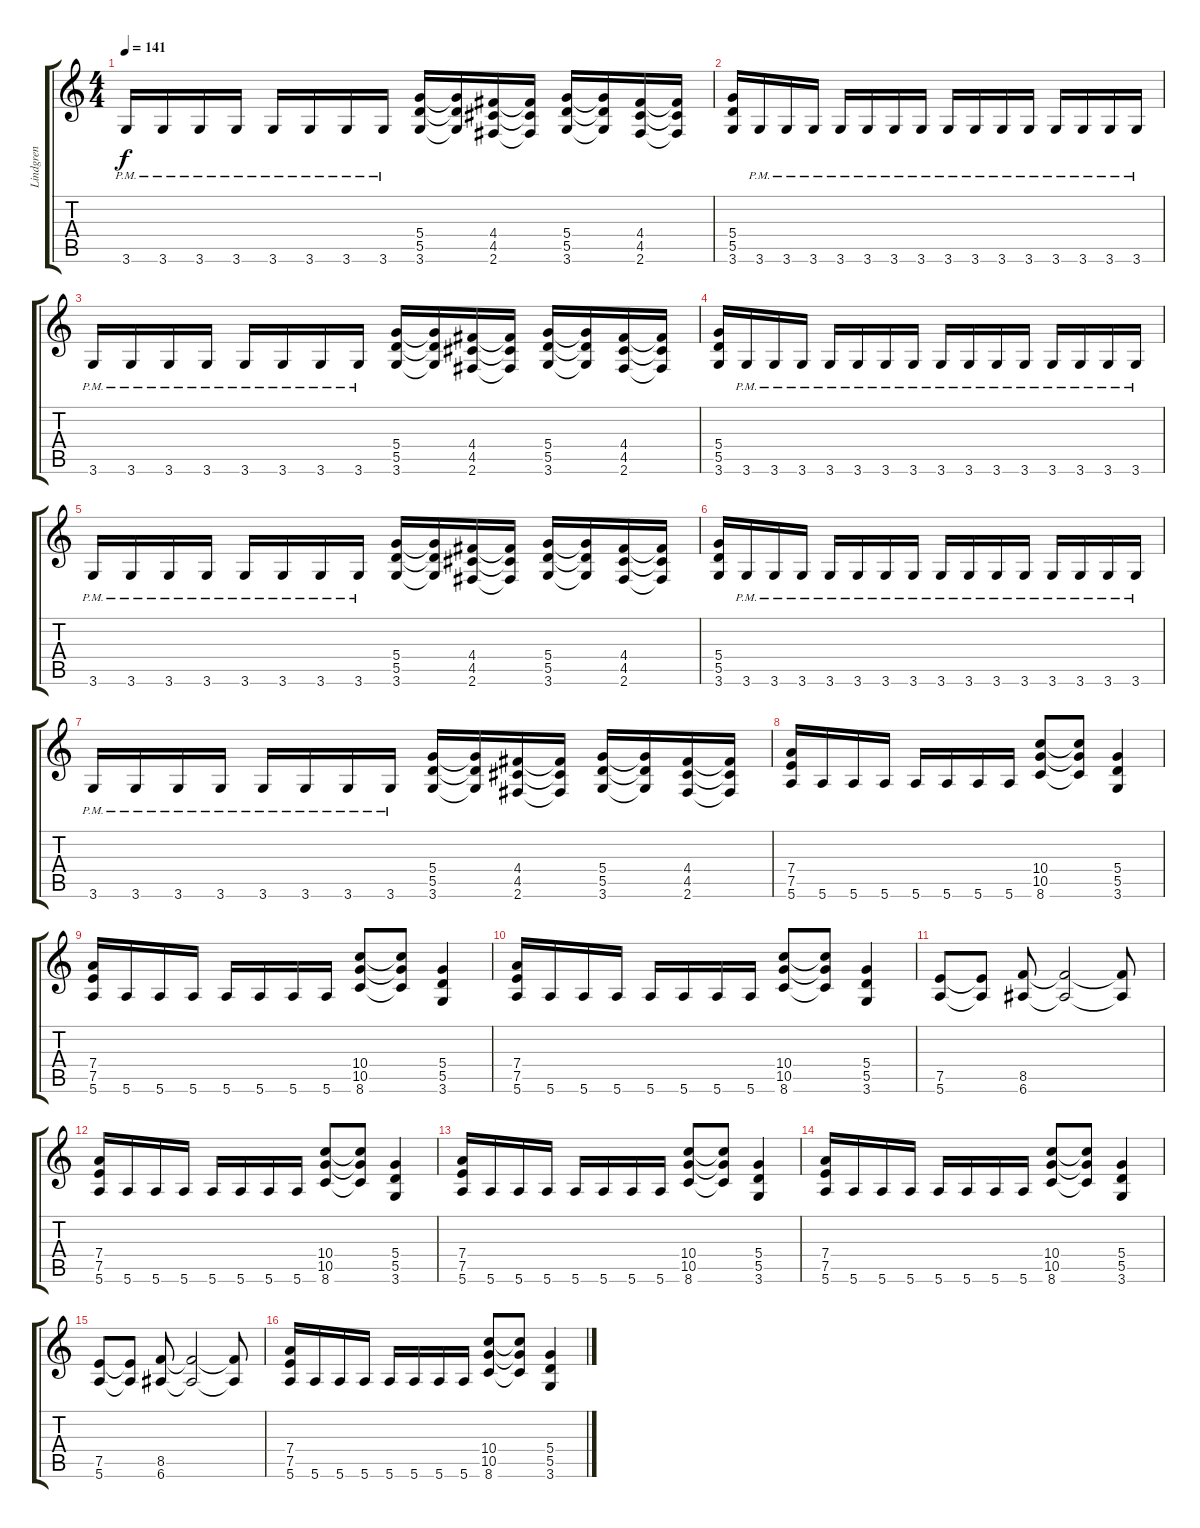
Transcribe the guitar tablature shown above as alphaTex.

\track ("Lindgren" "Lindgren") {instrument distortionguitar}
\staff {score tabs}
\tuning (E4 B3 G3 D3 A2 E2) {hide}
\ts (4 4)
\tempo 141
\clef g2
\ks c
3.6{pm}.16{dy f} 3.6{pm}.16 3.6{pm}.16 3.6{pm}.16 3.6{pm}.16 3.6{pm}.16 3.6{pm}.16 3.6{pm}.16 (5.4 5.5 3.6).16 (5.4{t} 5.5{t} 3.6{t}).16 (4.4 4.5 2.6).16 (4.4{t} 4.5{t} 2.6{t}).16 (5.4 5.5 3.6).16 (5.4{t} 5.5{t} 3.6{t}).16 (4.4 4.5 2.6).16 (4.4{t} 4.5{t} 2.6{t}).16 |
(5.4 5.5 3.6).16 3.6{pm}.16 3.6{pm}.16 3.6{pm}.16 3.6{pm}.16 3.6{pm}.16 3.6{pm}.16 3.6{pm}.16 3.6{pm}.16 3.6{pm}.16 3.6{pm}.16 3.6{pm}.16 3.6{pm}.16 3.6{pm}.16 3.6{pm}.16 3.6{pm}.16 |
3.6{pm}.16 3.6{pm}.16 3.6{pm}.16 3.6{pm}.16 3.6{pm}.16 3.6{pm}.16 3.6{pm}.16 3.6{pm}.16 (5.4 5.5 3.6).16 (5.4{t} 5.5{t} 3.6{t}).16 (4.4 4.5 2.6).16 (4.4{t} 4.5{t} 2.6{t}).16 (5.4 5.5 3.6).16 (5.4{t} 5.5{t} 3.6{t}).16 (4.4 4.5 2.6).16 (4.4{t} 4.5{t} 2.6{t}).16 |
(5.4 5.5 3.6).16 3.6{pm}.16 3.6{pm}.16 3.6{pm}.16 3.6{pm}.16 3.6{pm}.16 3.6{pm}.16 3.6{pm}.16 3.6{pm}.16 3.6{pm}.16 3.6{pm}.16 3.6{pm}.16 3.6{pm}.16 3.6{pm}.16 3.6{pm}.16 3.6{pm}.16 |
3.6{pm}.16 3.6{pm}.16 3.6{pm}.16 3.6{pm}.16 3.6{pm}.16 3.6{pm}.16 3.6{pm}.16 3.6{pm}.16 (5.4 5.5 3.6).16 (5.4{t} 5.5{t} 3.6{t}).16 (4.4 4.5 2.6).16 (4.4{t} 4.5{t} 2.6{t}).16 (5.4 5.5 3.6).16 (5.4{t} 5.5{t} 3.6{t}).16 (4.4 4.5 2.6).16 (4.4{t} 4.5{t} 2.6{t}).16 |
(5.4 5.5 3.6).16 3.6{pm}.16 3.6{pm}.16 3.6{pm}.16 3.6{pm}.16 3.6{pm}.16 3.6{pm}.16 3.6{pm}.16 3.6{pm}.16 3.6{pm}.16 3.6{pm}.16 3.6{pm}.16 3.6{pm}.16 3.6{pm}.16 3.6{pm}.16 3.6{pm}.16 |
3.6{pm}.16 3.6{pm}.16 3.6{pm}.16 3.6{pm}.16 3.6{pm}.16 3.6{pm}.16 3.6{pm}.16 3.6{pm}.16 (5.4 5.5 3.6).16 (5.4{t} 5.5{t} 3.6{t}).16 (4.4 4.5 2.6).16 (4.4{t} 4.5{t} 2.6{t}).16 (5.4 5.5 3.6).16 (5.4{t} 5.5{t} 3.6{t}).16 (4.4 4.5 2.6).16 (4.4{t} 4.5{t} 2.6{t}).16 |
(7.4 7.5 5.6).16 5.6.16 5.6.16 5.6.16 5.6.16 5.6.16 5.6.16 5.6.16 (10.4 10.5 8.6).8 (10.4{t} 10.5{t} 8.6{t}).8 (5.4 5.5 3.6).4 |
(7.4 7.5 5.6).16 5.6.16 5.6.16 5.6.16 5.6.16 5.6.16 5.6.16 5.6.16 (10.4 10.5 8.6).8 (10.4{t} 10.5{t} 8.6{t}).8 (5.4 5.5 3.6).4 |
(7.4 7.5 5.6).16 5.6.16 5.6.16 5.6.16 5.6.16 5.6.16 5.6.16 5.6.16 (10.4 10.5 8.6).8 (10.4{t} 10.5{t} 8.6{t}).8 (5.4 5.5 3.6).4 |
(7.5 5.6).8 (7.5{t} 5.6{t}).8 (8.5 6.6).8 (8.5{t} 6.6{t}).2 (8.5{t} 6.6{t}).8 |
(7.4 7.5 5.6).16 5.6.16 5.6.16 5.6.16 5.6.16 5.6.16 5.6.16 5.6.16 (10.4 10.5 8.6).8 (10.4{t} 10.5{t} 8.6{t}).8 (5.4 5.5 3.6).4 |
(7.4 7.5 5.6).16 5.6.16 5.6.16 5.6.16 5.6.16 5.6.16 5.6.16 5.6.16 (10.4 10.5 8.6).8 (10.4{t} 10.5{t} 8.6{t}).8 (5.4 5.5 3.6).4 |
(7.4 7.5 5.6).16 5.6.16 5.6.16 5.6.16 5.6.16 5.6.16 5.6.16 5.6.16 (10.4 10.5 8.6).8 (10.4{t} 10.5{t} 8.6{t}).8 (5.4 5.5 3.6).4 |
(7.5 5.6).8 (7.5{t} 5.6{t}).8 (8.5 6.6).8 (8.5{t} 6.6{t}).2 (8.5{t} 6.6{t}).8 |
(7.4 7.5 5.6).16 5.6.16 5.6.16 5.6.16 5.6.16 5.6.16 5.6.16 5.6.16 (10.4 10.5 8.6).8 (10.4{t} 10.5{t} 8.6{t}).8 (5.4 5.5 3.6).4
